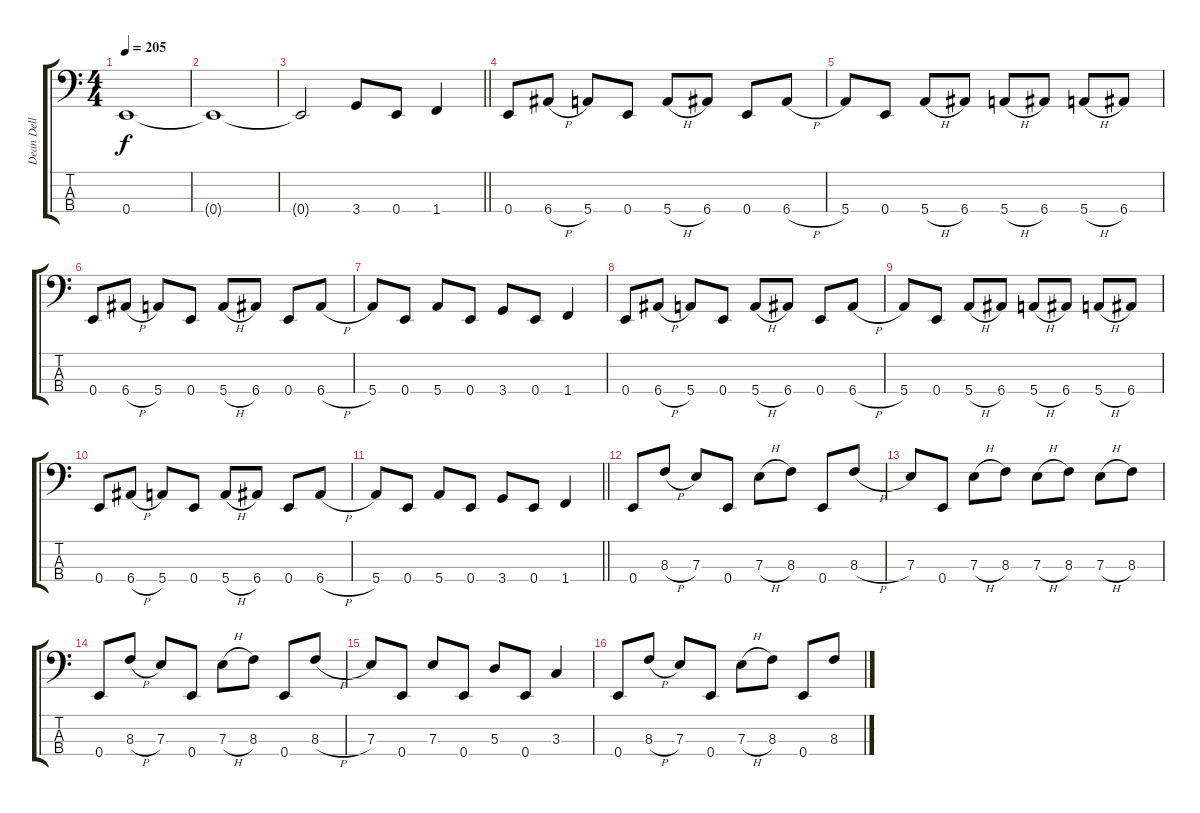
\track ("Dean Dell" "Dean Dell") {instrument electricbasspick}
\staff {score tabs}
\tuning (G2 D2 A1 E1) {hide}
\ts (4 4)
\tempo 205
\clef f4
\ks c
0.4{t}.1{dy f} |
0.4{t}.1 |
\barLineRight lightlight
0.4{t}.2 3.4.8 0.4.8 1.4.4 |
0.4.8 6.4{h}.8 5.4.8 0.4.8 5.4{h}.8 6.4.8 0.4.8 6.4{h}.8 |
5.4.8 0.4.8 5.4{h}.8 6.4.8 5.4{h}.8 6.4.8 5.4{h}.8 6.4.8 |
0.4.8 6.4{h}.8 5.4.8 0.4.8 5.4{h}.8 6.4.8 0.4.8 6.4{h}.8 |
5.4.8 0.4.8 5.4.8 0.4.8 3.4.8 0.4.8 1.4.4 |
0.4.8 6.4{h}.8 5.4.8 0.4.8 5.4{h}.8 6.4.8 0.4.8 6.4{h}.8 |
5.4.8 0.4.8 5.4{h}.8 6.4.8 5.4{h}.8 6.4.8 5.4{h}.8 6.4.8 |
0.4.8 6.4{h}.8 5.4.8 0.4.8 5.4{h}.8 6.4.8 0.4.8 6.4{h}.8 |
\barLineRight lightlight
5.4.8 0.4.8 5.4.8 0.4.8 3.4.8 0.4.8 1.4.4 |
0.4.8 8.3{h}.8 7.3.8 0.4.8 7.3{h}.8 8.3.8 0.4.8 8.3{h}.8 |
7.3.8 0.4.8 7.3{h}.8 8.3.8 7.3{h}.8 8.3.8 7.3{h}.8 8.3.8 |
0.4.8 8.3{h}.8 7.3.8 0.4.8 7.3{h}.8 8.3.8 0.4.8 8.3{h}.8 |
7.3.8 0.4.8 7.3.8 0.4.8 5.3.8 0.4.8 3.3.4 |
0.4.8 8.3{h}.8 7.3.8 0.4.8 7.3{h}.8 8.3.8 0.4.8 8.3{h}.8
